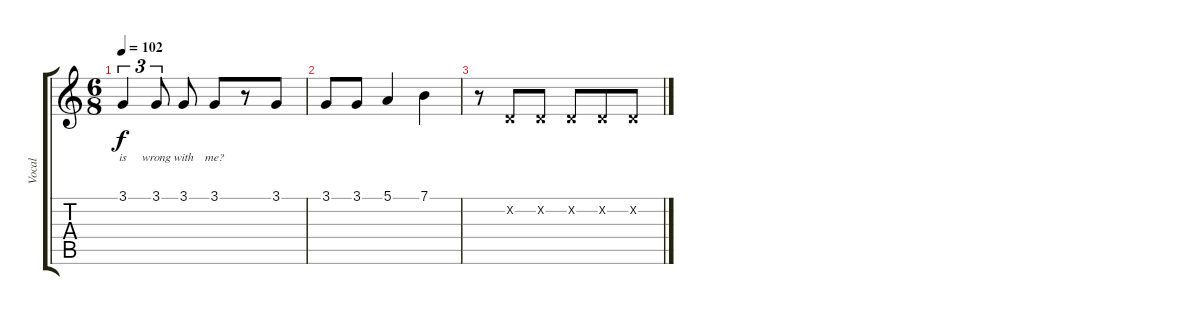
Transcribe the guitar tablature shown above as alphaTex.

\track ("Vocal" "Vocal") {instrument acousticgrandpiano}
\staff {score tabs}
\tuning (E4 B3 G3 D3 A2 E2) {hide}
\ts (6 8)
\tempo 102
\clef g2
\ks c
3.1.4{tu (3 2) lyrics (0 "is") lyrics (1 "") lyrics (2 "") lyrics (3 "") lyrics (4 "") dy f} 3.1.8{tu (3 2) lyrics (0 "wrong") lyrics (1 "") lyrics (2 "") lyrics (3 "") lyrics (4 "")} 3.1.8{lyrics (0 "with") lyrics (1 "") lyrics (2 "") lyrics (3 "") lyrics (4 "")} 3.1.8{lyrics (0 "me?") lyrics (1 "") lyrics (2 "") lyrics (3 "") lyrics (4 "")} r.8 3.1.8 |
3.1.8 3.1.8 5.1.4 7.1.4 |
r.8 3.2{x}.8 3.2{x}.8 3.2{x}.8 3.2{x}.8 3.2{x}.8
